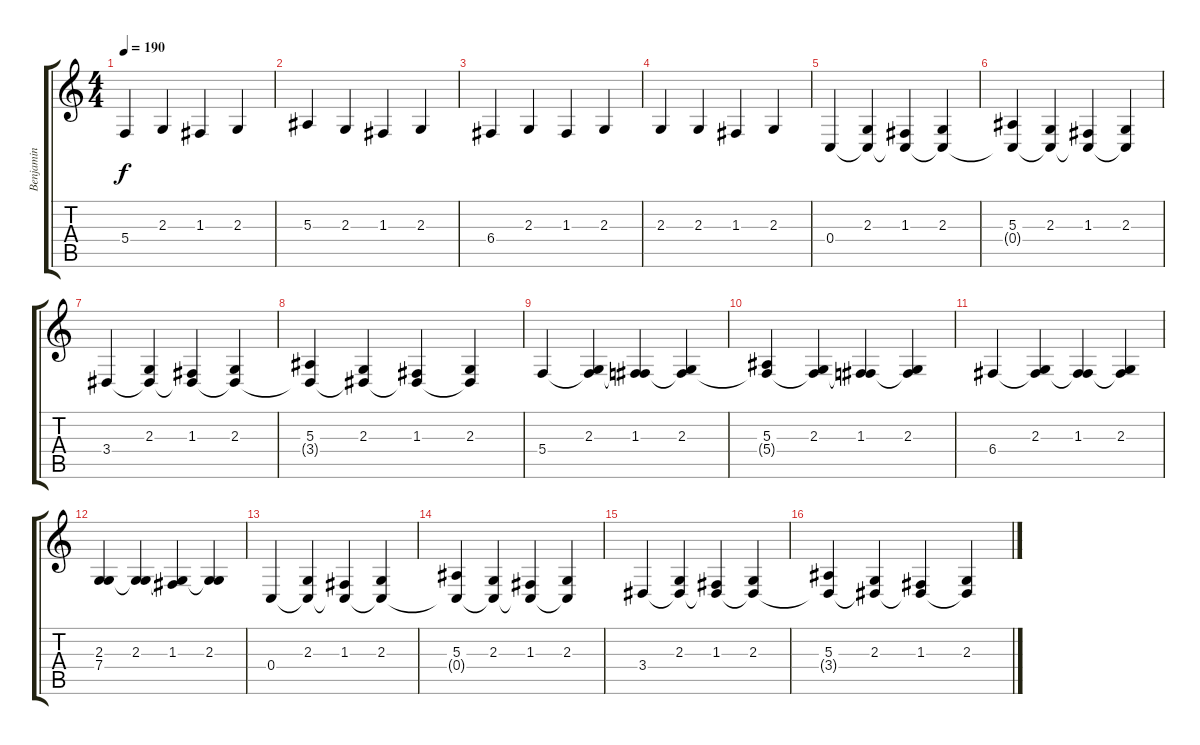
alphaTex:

\track ("Benjamin" "Benjamin") {instrument churchorgan}
\staff {score tabs}
\tuning (D4 A3 F3 C3 G2 D2) {hide}
\ts (4 4)
\tempo 190
\clef g2
\ks c
5.4.4{dy f} 2.3.4 1.3.4 2.3.4 |
5.3.4 2.3.4 1.3.4 2.3.4 |
6.4.4 2.3.4 1.3.4 2.3.4 |
2.3.4 2.3.4 1.3.4 2.3.4 |
0.4.4 (2.3 0.4{t}).4 (1.3 0.4{t}).4 (2.3 0.4{t}).4 |
(5.3 0.4{t}).4 (2.3 0.4{t}).4 (1.3 0.4{t}).4 (2.3 0.4{t}).4 |
3.4.4 (2.3 3.4{t}).4 (1.3 3.4{t}).4 (2.3 3.4{t}).4 |
(5.3 3.4{t}).4 (2.3 3.4{t}).4 (1.3 3.4{t}).4 (2.3 3.4{t}).4 |
5.4.4 (2.3 5.4{t}).4 (1.3 5.4{t}).4 (2.3 5.4{t}).4 |
(5.3 5.4{t}).4 (2.3 5.4{t}).4 (1.3 5.4{t}).4 (2.3 5.4{t}).4 |
6.4.4 (2.3 6.4{t}).4 (1.3 6.4{t}).4 (2.3 6.4{t}).4 |
(2.3 7.4).4 (2.3 7.4{t}).4 (1.3 7.4{t}).4 (2.3 7.4{t}).4 |
0.4.4 (2.3 0.4{t}).4 (1.3 0.4{t}).4 (2.3 0.4{t}).4 |
(5.3 0.4{t}).4 (2.3 0.4{t}).4 (1.3 0.4{t}).4 (2.3 0.4{t}).4 |
3.4.4 (2.3 3.4{t}).4 (1.3 3.4{t}).4 (2.3 3.4{t}).4 |
(5.3 3.4{t}).4 (2.3 3.4{t}).4 (1.3 3.4{t}).4 (2.3 3.4{t}).4
